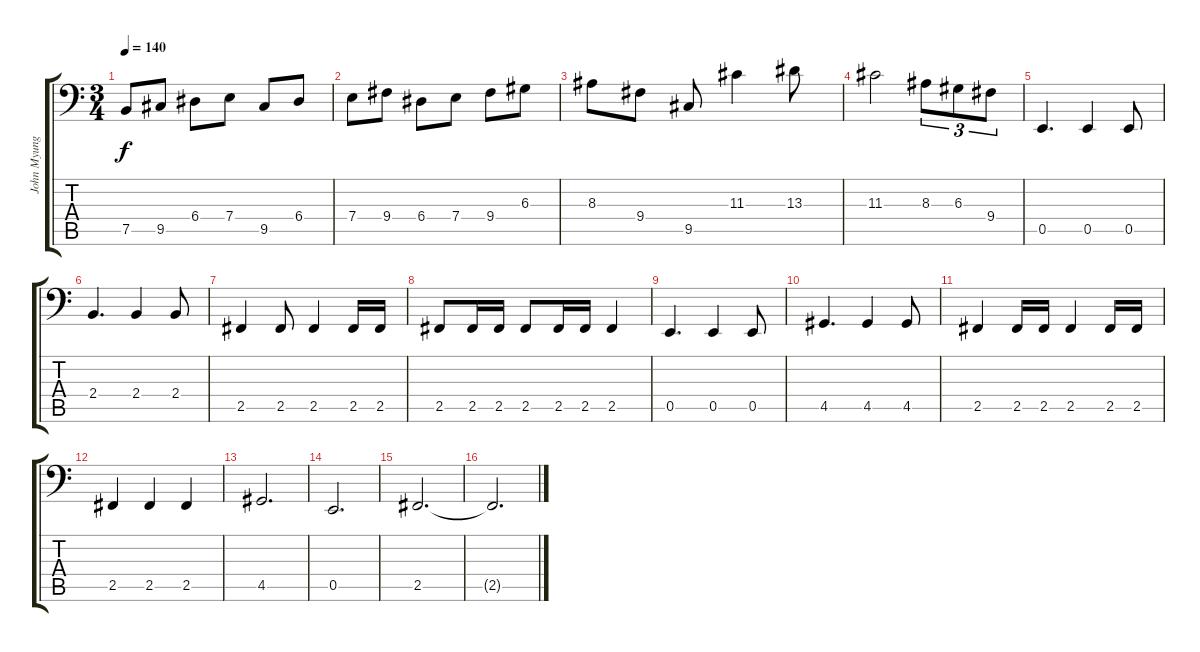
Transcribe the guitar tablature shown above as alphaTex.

\track ("John Myung - Bass" "John Myung") {instrument electricbassfinger}
\staff {score tabs}
\tuning (C3 G2 D2 A1 E1 B0) {hide}
\ts (3 4)
\tempo 140
\clef f4
\ks c
7.5.8{dy f} 9.5.8 6.4.8 7.4.8 9.5.8 6.4.8 |
7.4.8 9.4.8 6.4.8 7.4.8 9.4.8 6.3.8 |
8.3.8 9.4.8 9.5.8 11.3.4 13.3.8 |
11.3.2 8.3.8{tu (3 2)} 6.3.8{tu (3 2)} 9.4.8{tu (3 2)} |
0.5.4{d} 0.5.4 0.5.8 |
2.4.4{d} 2.4.4 2.4.8 |
2.5.4 2.5.8 2.5.4 2.5.16 2.5.16 |
2.5.8 2.5.16 2.5.16 2.5.8 2.5.16 2.5.16 2.5.4 |
0.5.4{d} 0.5.4 0.5.8 |
4.5.4{d} 4.5.4 4.5.8 |
2.5.4 2.5.16 2.5.16 2.5.4 2.5.16 2.5.16 |
2.5.4 2.5.4 2.5.4 |
4.5.2{d} |
0.5.2{d} |
2.5.2{d} |
2.5{t}.2{d}
